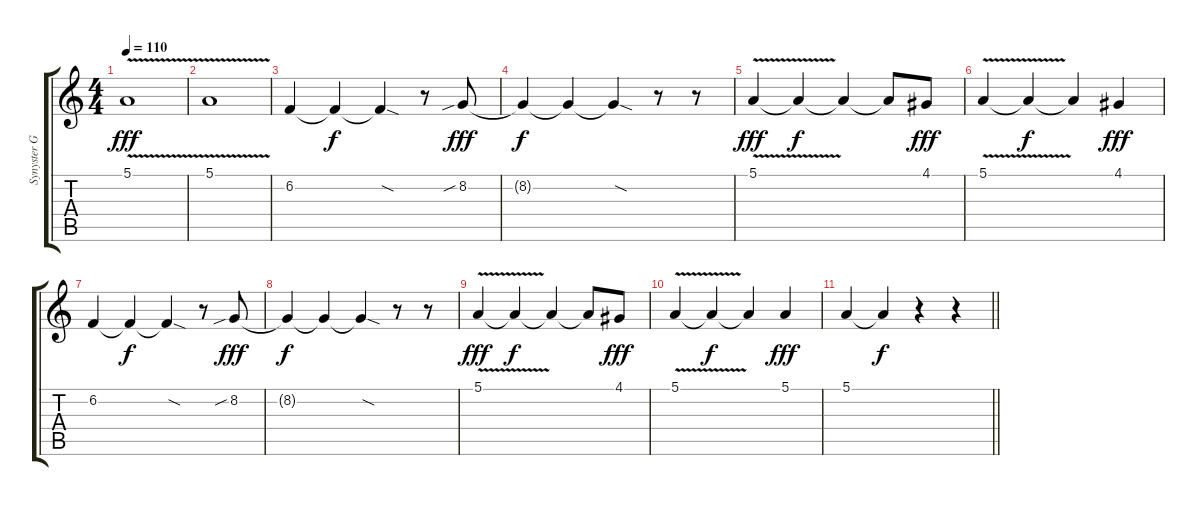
\track ("Synyster Gates - Vocals" "Synyster G") {instrument fiddle}
\staff {score tabs}
\tuning (E4 B3 G3 D3 A2 D2) {hide}
\ts (4 4)
\tempo 110
\clef g2
\ks c
5.1{v}.1{dy fff} |
5.1{v}.1 |
6.2.4 6.2{t}.4{dy f} 6.2{sod t}.4 r.8 8.2{sib}.8{dy fff} |
8.2{t}.4{dy f} 8.2{t}.4 8.2{sod t}.4 r.8 r.8 |
5.1{v}.4{dy fff} 5.1{t}.4{dy f} 5.1{t}.4 5.1{t}.8 4.1.8{dy fff} |
5.1{v}.4 5.1{t}.4{dy f} 5.1{t}.4 4.1.4{dy fff} |
6.2.4 6.2{t}.4{dy f} 6.2{sod t}.4 r.8 8.2{sib}.8{dy fff} |
8.2{t}.4{dy f} 8.2{t}.4 8.2{sod t}.4 r.8 r.8 |
5.1{v}.4{dy fff} 5.1{t}.4{dy f} 5.1{t}.4 5.1{t}.8 4.1.8{dy fff} |
5.1{v}.4 5.1{t}.4{dy f} 5.1{t}.4 5.1.4{dy fff} |
\barLineRight lightlight
5.1.4 5.1{t}.4{dy f} r.4 r.4
